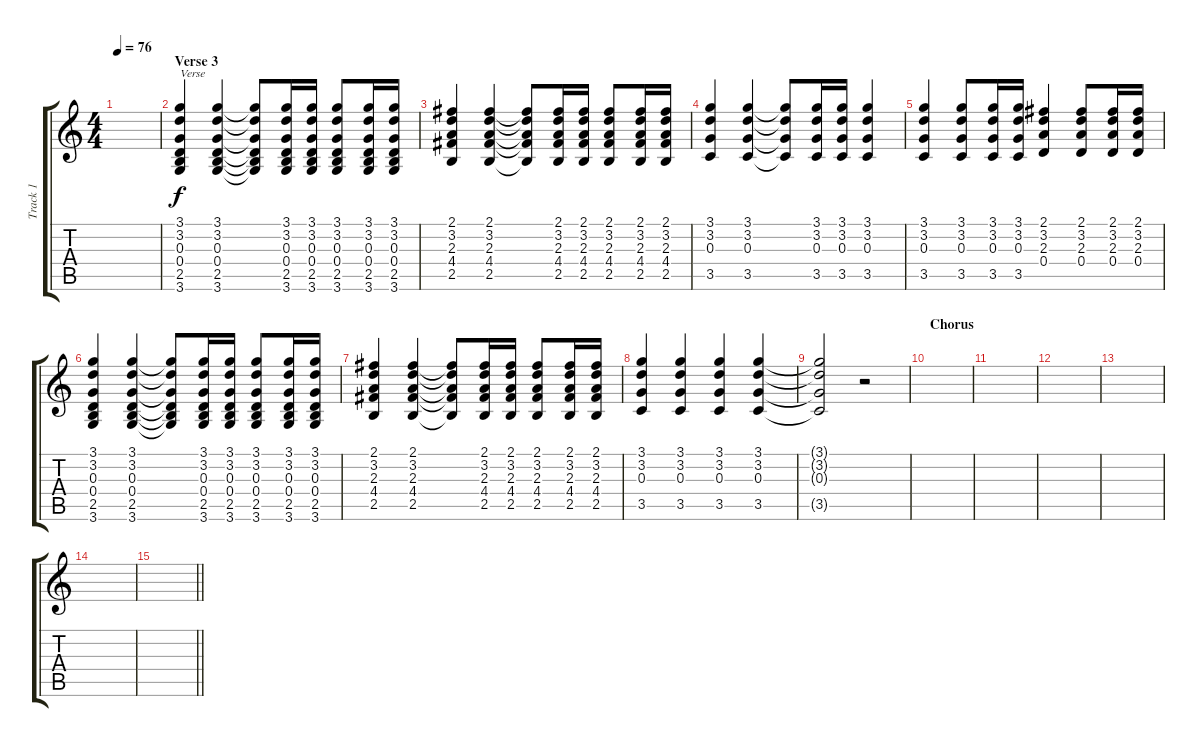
\track ("Track 1" "Track 1") {instrument acousticguitarsteel}
\staff {score tabs}
\tuning (E4 B3 G3 D3 A2 E2) {hide}
\ts (4 4)
\tempo 76
\clef g2
\ks c
|
\section ("" "Verse 3")
(3.1 3.2 0.3 0.4 2.5 3.6).4{txt "Verse"} (3.1 3.2 0.3 0.4 2.5 3.6).4 (3.1{t} 3.2{t} 0.3{t} 0.4{t} 2.5{t} 3.6{t}).8 (3.1 3.2 0.3 0.4 2.5 3.6).16 (3.1 3.2 0.3 0.4 2.5 3.6).16 (3.1 3.2 0.3 0.4 2.5 3.6).8 (3.1 3.2 0.3 0.4 2.5 3.6).16 (3.1 3.2 0.3 0.4 2.5 3.6).16 |
(2.1 3.2 2.3 4.4 2.5).4 (2.1 3.2 2.3 4.4 2.5).4 (2.1{t} 3.2{t} 2.3{t} 4.4{t} 2.5{t}).8 (2.1 3.2 2.3 4.4 2.5).16 (2.1 3.2 2.3 4.4 2.5).16 (2.1 3.2 2.3 4.4 2.5).8 (2.1 3.2 2.3 4.4 2.5).16 (2.1 3.2 2.3 4.4 2.5).16 |
(3.1 3.2 0.3 3.5).4 (3.1 3.2 0.3 3.5).4 (3.1{t} 3.2{t} 0.3{t} 3.5{t}).8 (3.1 3.2 0.3 3.5).16 (3.1 3.2 0.3 3.5).16 (3.1 3.2 0.3 3.5).4 |
(3.1 3.2 0.3 3.5).4 (3.1 3.2 0.3 3.5).8 (3.1 3.2 0.3 3.5).16 (3.1 3.2 0.3 3.5).16 (2.1 3.2 2.3 0.4).4 (2.1 3.2 2.3 0.4).8 (2.1 3.2 2.3 0.4).16 (2.1 3.2 2.3 0.4).16 |
(3.1 3.2 0.3 0.4 2.5 3.6).4 (3.1 3.2 0.3 0.4 2.5 3.6).4 (3.1{t} 3.2{t} 0.3{t} 0.4{t} 2.5{t} 3.6{t}).8 (3.1 3.2 0.3 0.4 2.5 3.6).16 (3.1 3.2 0.3 0.4 2.5 3.6).16 (3.1 3.2 0.3 0.4 2.5 3.6).8 (3.1 3.2 0.3 0.4 2.5 3.6).16 (3.1 3.2 0.3 0.4 2.5 3.6).16 |
(2.1 3.2 2.3 4.4 2.5).4 (2.1 3.2 2.3 4.4 2.5).4 (2.1{t} 3.2{t} 2.3{t} 4.4{t} 2.5{t}).8 (2.1 3.2 2.3 4.4 2.5).16 (2.1 3.2 2.3 4.4 2.5).16 (2.1 3.2 2.3 4.4 2.5).8 (2.1 3.2 2.3 4.4 2.5).16 (2.1 3.2 2.3 4.4 2.5).16 |
(3.1 3.2 0.3 3.5).4 (3.1 3.2 0.3 3.5).4 (3.1 3.2 0.3 3.5).4 (3.1 3.2 0.3 3.5).4 |
(3.1{t} 3.2{t} 0.3{t} 3.5{t}).2 r.2 |
\section ("" "Chorus")
|
|
|
|
|
\barLineRight lightlight
